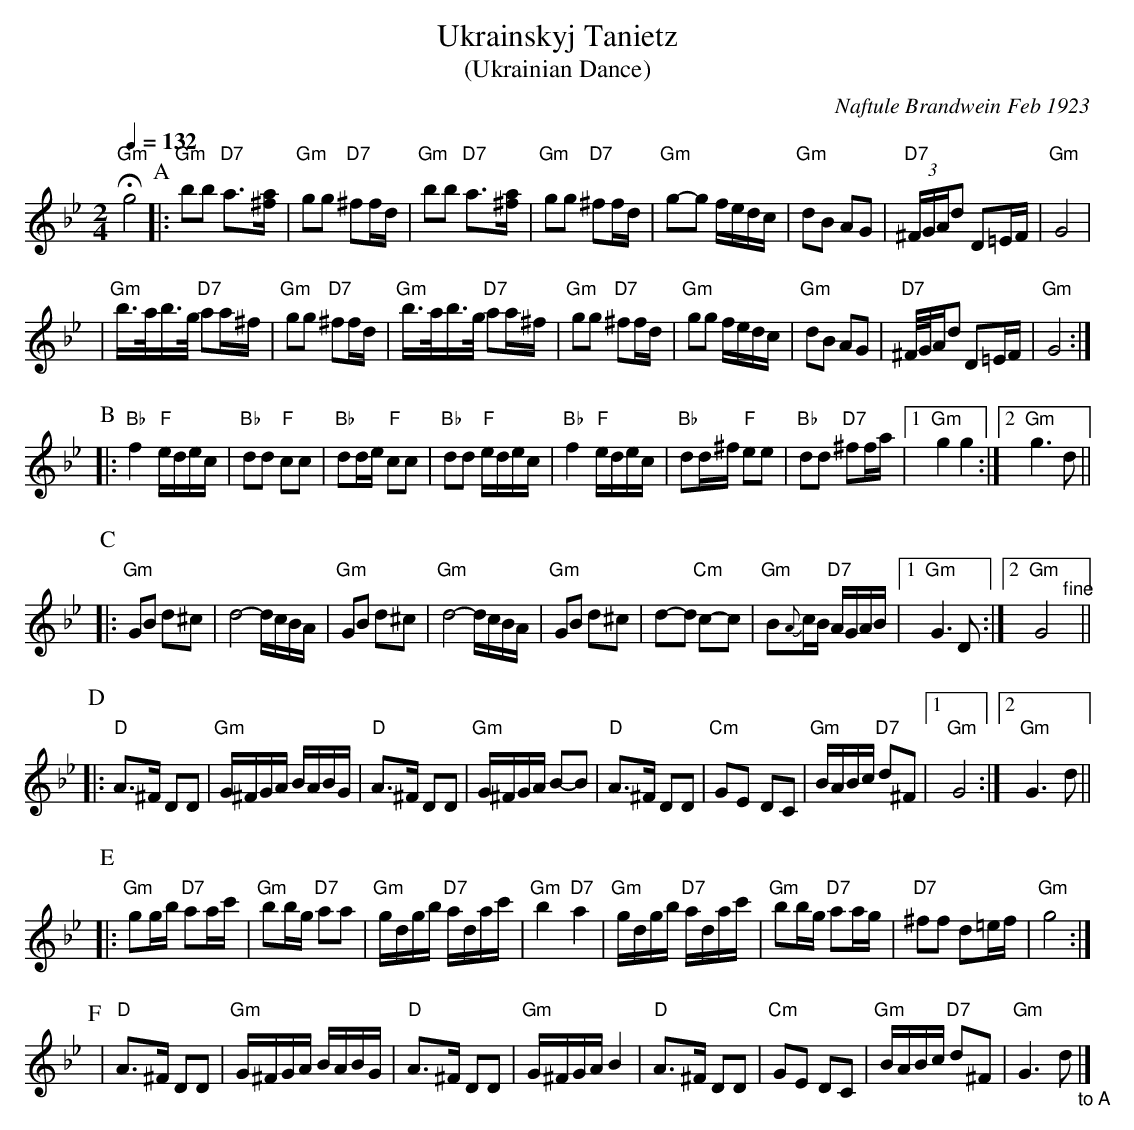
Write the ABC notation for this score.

X:1
T: Ukrainskyj Tanietz
T: (Ukrainian Dance)
O: Naftule Brandwein Feb 1923
M: 2/4
L: 1/16
Q: 1/4=132
K: Gm
"Gm"Hg8 \
P:A
|:"Gm"b2b2 "D7"a3[a^f] | "Gm"g2g2 "D7"^f2fd | "Gm"b2b2 "D7"a3[a^f] | "Gm"g2g2 "D7"^f2fd \
| "Gm"g2-g2 fedc | "Gm"d2B2 A2G2 | "D7"(3^FGAd2 D2=EF | "Gm"G8 |
| "Gm"b>ab>g "D7"a2a^f | "Gm"g2g2 "D7"^f2fd |"Gm"b>ab>g "D7"a2a^f | "Gm"g2g2 "D7"^f2fd \
| "Gm"g2g2 fedc | "Gm"d2B2 A2G2 | "D7"^F/G/Ad2 D2=EF | "Gm"G8 :|
P:B
|:"Bb"f4 "F"edec | "Bb"d2d2  "F"c2c2 | "Bb"d2de "F"c2c2 | "Bb"d2d2 "F"edec \
| "Bb"f4 "F"edec | "Bb"d2d^f "F"e2e2 | "Bb"d2d2 "D7"^f2fa |1 "Gm"g4 g4 :|2 "Gm"g6 d2 ||
P:C
|:"Gm"G2B2 d2^c2 | d8- dcBA | "Gm"G2B2 d2^c2 | "Gm"d8- dcBA \
| "Gm"G2B2 d2^c2 | d2-d2 "Cm"c2-c2 | "Gm"B2{A}cB "D7"AGAB |1 "Gm"G6 D2 :|2 "Gm"G8 "^fine"y2||
P:D
|:"D"A3^F D2D2 | "Gm"G^FGA BABG | "D"A3^F D2D2 | "Gm"G^FGA B2-B2 \
| "D"A3^F D2D2 | "Cm"G2E2 D2C2 | "Gm"BABc "D7"d2^F2 |1 "Gm"G8 :|2 "Gm"G6 d2 ||
P:E
|:"Gm"g2gb "D7"a2ac' | "Gm"b2bg "D7"a2a2 | "Gm"gdgb "D7"adac' \
| "Gm"b4 "D7"a4 | "Gm"gdgb "D7"adac' | "Gm"b2bg "D7"a2ag | "D7"^f2f2 d2=ef | "Gm"g8 :|
P:F
| "D"A3^F D2D2 | "Gm"G^FGA BABG | "D"A3^F D2D2 | "Gm"G^FGA B4 \
| "D"A3^F D2D2 | "Cm"G2E2 D2C2 | "Gm"BABc "D7"d2^F2 | "Gm"G6 d2 "_to A"|]
